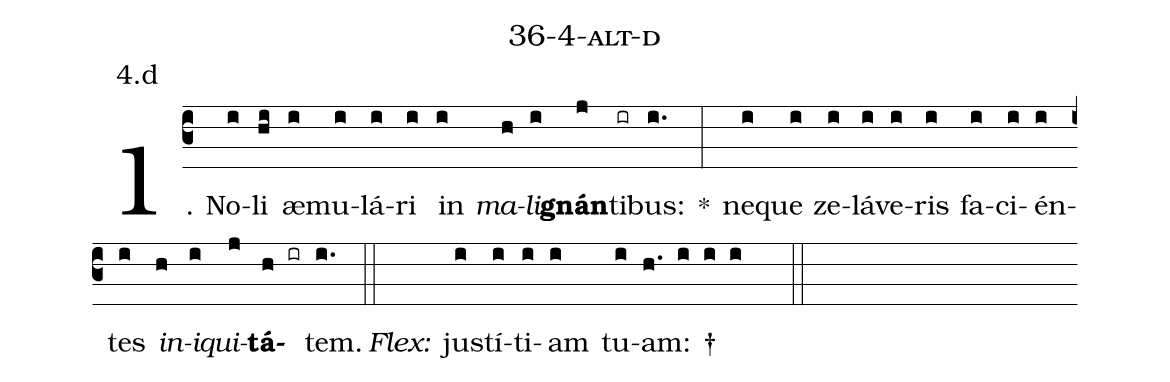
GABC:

name: 36-4-alt-d;
annotation: 4.d;
%%
(c3)1. No(i)li(hi) æ(i)mu(i)lá(i)ri(i) in(i) <i>ma</i>(h)<i>li</i>(i)<b>gnán</b>(j)ti(ir)bus:(i.) *(:) ne(i)que(i) ze(i)lá(i)ve(i)ris(i) fa(i)ci(i)én(i)tes(i) <i>in</i>(h)<i>i</i>(i)<i>qui</i>(j)<b>tá</b>(h ir)tem.(i.) (::)
<i>Flex:</i>()  jus(i)tí(i)ti(i)am(i) tu(i)am: †(h. i i i  ::)
